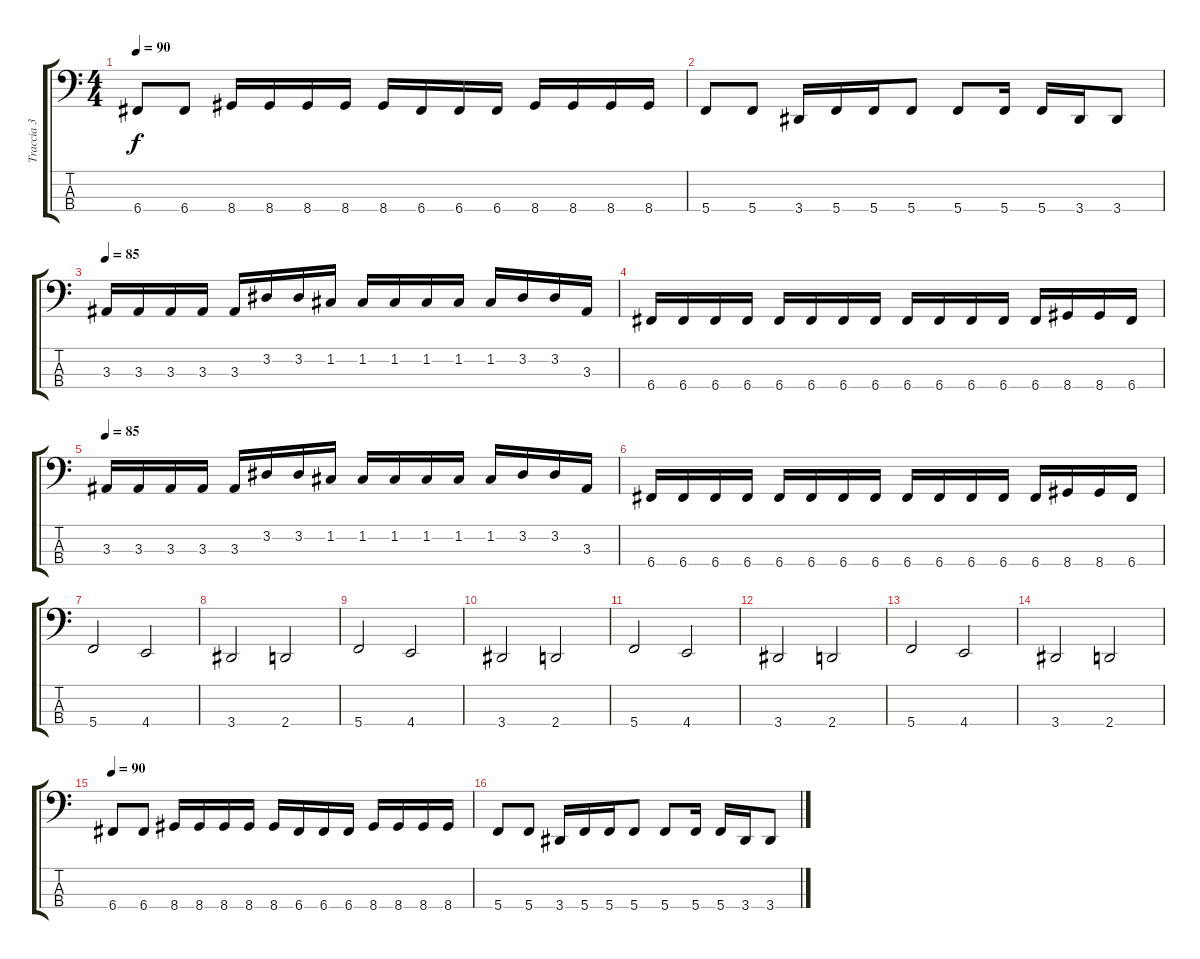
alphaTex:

\track ("Traccia 3" "Traccia 3") {instrument electricbasspick}
\staff {score tabs}
\tuning (F2 C2 G1 C1) {hide}
\ts (4 4)
\tempo 90
\clef f4
\ks c
6.4.8{dy f} 6.4.8 8.4.16 8.4.16 8.4.16 8.4.16 8.4.16 6.4.16 6.4.16 6.4.16 8.4.16 8.4.16 8.4.16 8.4.16 |
5.4.8 5.4.8 3.4.16 5.4.16 5.4.16 5.4.8 5.4.8 5.4.16 5.4.16 3.4.16 3.4.8 |
\tempo 85
3.3.16 3.3.16 3.3.16 3.3.16 3.3.16 3.2.16 3.2.16 1.2.16 1.2.16 1.2.16 1.2.16 1.2.16 1.2.16 3.2.16 3.2.16 3.3.16 |
6.4.16 6.4.16 6.4.16 6.4.16 6.4.16 6.4.16 6.4.16 6.4.16 6.4.16 6.4.16 6.4.16 6.4.16 6.4.16 8.4.16 8.4.16 6.4.16 |
\tempo 85
3.3.16 3.3.16 3.3.16 3.3.16 3.3.16 3.2.16 3.2.16 1.2.16 1.2.16 1.2.16 1.2.16 1.2.16 1.2.16 3.2.16 3.2.16 3.3.16 |
6.4.16 6.4.16 6.4.16 6.4.16 6.4.16 6.4.16 6.4.16 6.4.16 6.4.16 6.4.16 6.4.16 6.4.16 6.4.16 8.4.16 8.4.16 6.4.16 |
5.4.2 4.4.2 |
3.4.2 2.4.2 |
5.4.2 4.4.2 |
3.4.2 2.4.2 |
5.4.2 4.4.2 |
3.4.2 2.4.2 |
5.4.2 4.4.2 |
3.4.2 2.4.2 |
\tempo 90
6.4.8 6.4.8 8.4.16 8.4.16 8.4.16 8.4.16 8.4.16 6.4.16 6.4.16 6.4.16 8.4.16 8.4.16 8.4.16 8.4.16 |
5.4.8 5.4.8 3.4.16 5.4.16 5.4.16 5.4.8 5.4.8 5.4.16 5.4.16 3.4.16 3.4.8
